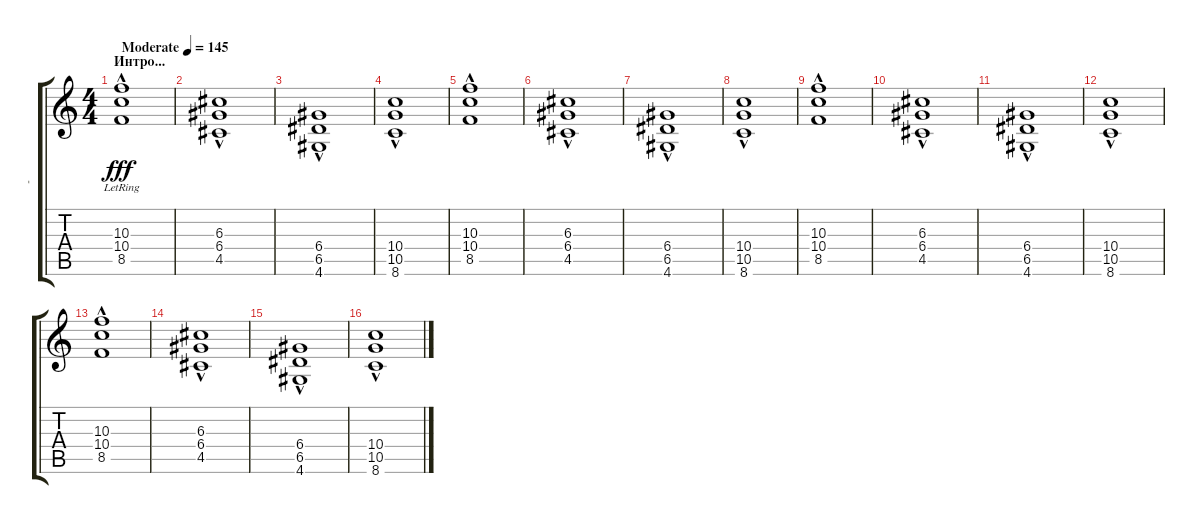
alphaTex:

\track ("-" "-") {instrument distortionguitar}
\staff {score tabs}
\tuning (E4 B3 G3 D3 A2 E2) {hide}
\ts (4 4)
\section ("" "Интро...")
\tempo (145 "Moderate")
\clef g2
\ks c
(10.3{hac lr} 10.4{hac lr} 8.5{hac lr}).1{dy fff instrument distortionguitar} |
(6.3{hac} 6.4{hac} 4.5{hac}).1 |
(6.4{hac} 6.5{hac} 4.6{hac}).1 |
(10.4{hac} 10.5{hac} 8.6{hac}).1 |
(10.3{hac} 10.4{hac} 8.5{hac}).1 |
(6.3{hac} 6.4{hac} 4.5{hac}).1 |
(6.4{hac} 6.5{hac} 4.6{hac}).1 |
(10.4{hac} 10.5{hac} 8.6{hac}).1 |
(10.3{hac} 10.4{hac} 8.5{hac}).1 |
(6.3{hac} 6.4{hac} 4.5{hac}).1 |
(6.4{hac} 6.5{hac} 4.6{hac}).1 |
(10.4{hac} 10.5{hac} 8.6{hac}).1 |
(10.3{hac} 10.4{hac} 8.5{hac}).1 |
(6.3{hac} 6.4{hac} 4.5{hac}).1 |
(6.4{hac} 6.5{hac} 4.6{hac}).1 |
(10.4{hac} 10.5{hac} 8.6{hac}).1
